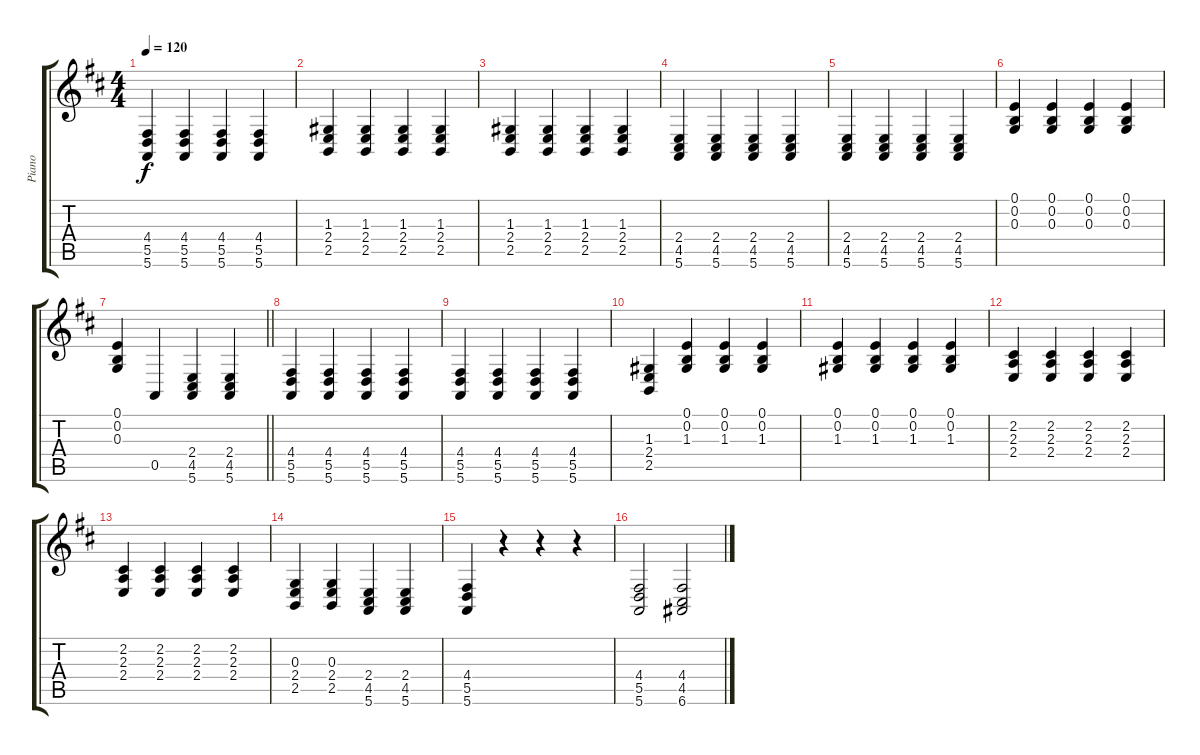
\track ("Piano" "Piano") {instrument brightacousticpiano}
\staff {score tabs}
\tuning (E4 B3 G3 D3 A2 E2) {hide}
\ts (4 4)
\tempo 120
\clef g2
\ks d
(4.4 5.5 5.6).4{dy f} (4.4 5.5 5.6).4 (4.4 5.5 5.6).4 (4.4 5.5 5.6).4 |
(1.3 2.4 2.5).4 (1.3 2.4 2.5).4 (1.3 2.4 2.5).4 (1.3 2.4 2.5).4 |
(1.3 2.4 2.5).4 (1.3 2.4 2.5).4 (1.3 2.4 2.5).4 (1.3 2.4 2.5).4 |
(2.4 4.5 5.6).4 (2.4 4.5 5.6).4 (2.4 4.5 5.6).4 (2.4 4.5 5.6).4 |
(2.4 4.5 5.6).4 (2.4 4.5 5.6).4 (2.4 4.5 5.6).4 (2.4 4.5 5.6).4 |
(0.1 0.2 0.3).4 (0.1 0.2 0.3).4 (0.1 0.2 0.3).4 (0.1 0.2 0.3).4 |
\barLineRight lightlight
(0.1 0.2 0.3).4 0.5.4 (2.4 4.5 5.6).4 (2.4 4.5 5.6).4 |
(4.4 5.5 5.6).4 (4.4 5.5 5.6).4 (4.4 5.5 5.6).4 (4.4 5.5 5.6).4 |
(4.4 5.5 5.6).4 (4.4 5.5 5.6).4 (4.4 5.5 5.6).4 (4.4 5.5 5.6).4 |
(1.3 2.4 2.5).4 (0.1 0.2 1.3).4 (0.1 0.2 1.3).4 (0.1 0.2 1.3).4 |
(0.1 0.2 1.3).4 (0.1 0.2 1.3).4 (0.1 0.2 1.3).4 (0.1 0.2 1.3).4 |
(2.2 2.3 2.4).4 (2.2 2.3 2.4).4 (2.2 2.3 2.4).4 (2.2 2.3 2.4).4 |
(2.2 2.3 2.4).4 (2.2 2.3 2.4).4 (2.2 2.3 2.4).4 (2.2 2.3 2.4).4 |
(0.3 2.4 2.5).4 (0.3 2.4 2.5).4 (2.4 4.5 5.6).4 (2.4 4.5 5.6).4 |
(4.4 5.5 5.6).4 r.4 r.4 r.4 |
(4.4 5.5 5.6).2 (4.4 4.5 6.6).2
